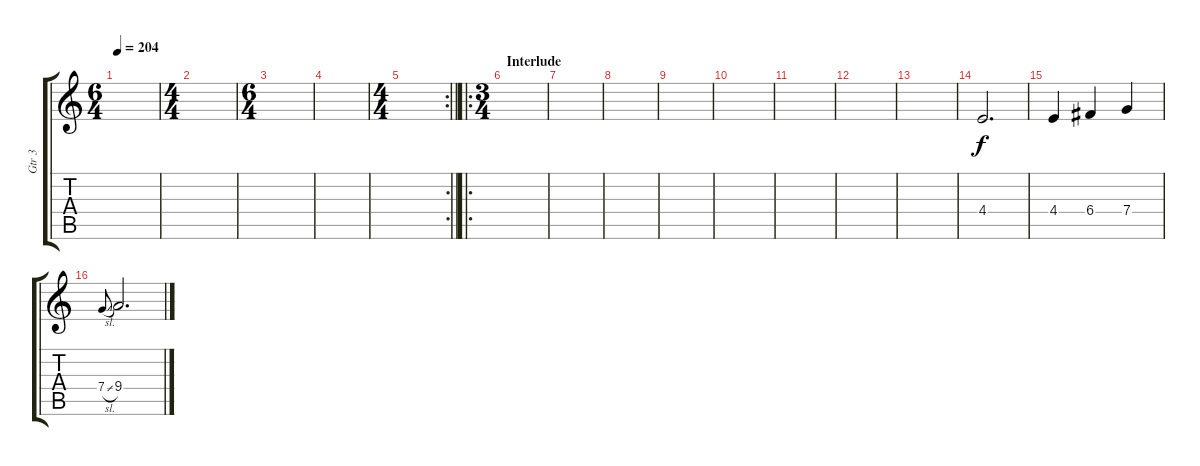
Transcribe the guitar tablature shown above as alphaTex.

\track ("Gtr 3" "Gtr 3") {instrument distortionguitar}
\staff {score tabs}
\tuning (D4 A3 F3 C3 G2 D2) {hide}
\ts (6 4)
\tempo 204
\clef g2
\ks c
|
\ts (4 4)
|
\ts (6 4)
|
|
\rc 2
\ts (4 4)
\barLineRight lightlight
|
\ro
\ts (3 4)
\section ("" "Interlude")
|
|
|
|
|
|
|
|
4.4.2{d balance 16} |
4.4.4 6.4.4 7.4.4 |
7.4{sl}.8{gr onbeat} 9.4.2{d}
